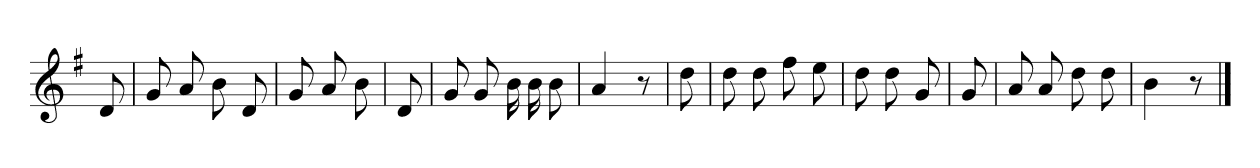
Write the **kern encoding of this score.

**kern
*part1
*staff1
*clefG2
*k[f#]
*G:
=
8d
=1
8g
8a
8b
8d
=2
8g
8a
8b
=3
8d
=4
8g
8g
16b
16b
8b
=5
4a
8r
=6
8dd
=7
8dd
8dd
8ff#
8ee
=8
8dd
8dd
8g
=9
8g
=10
8a
8a
8dd
8dd
=11
4b
8r
==
*-
